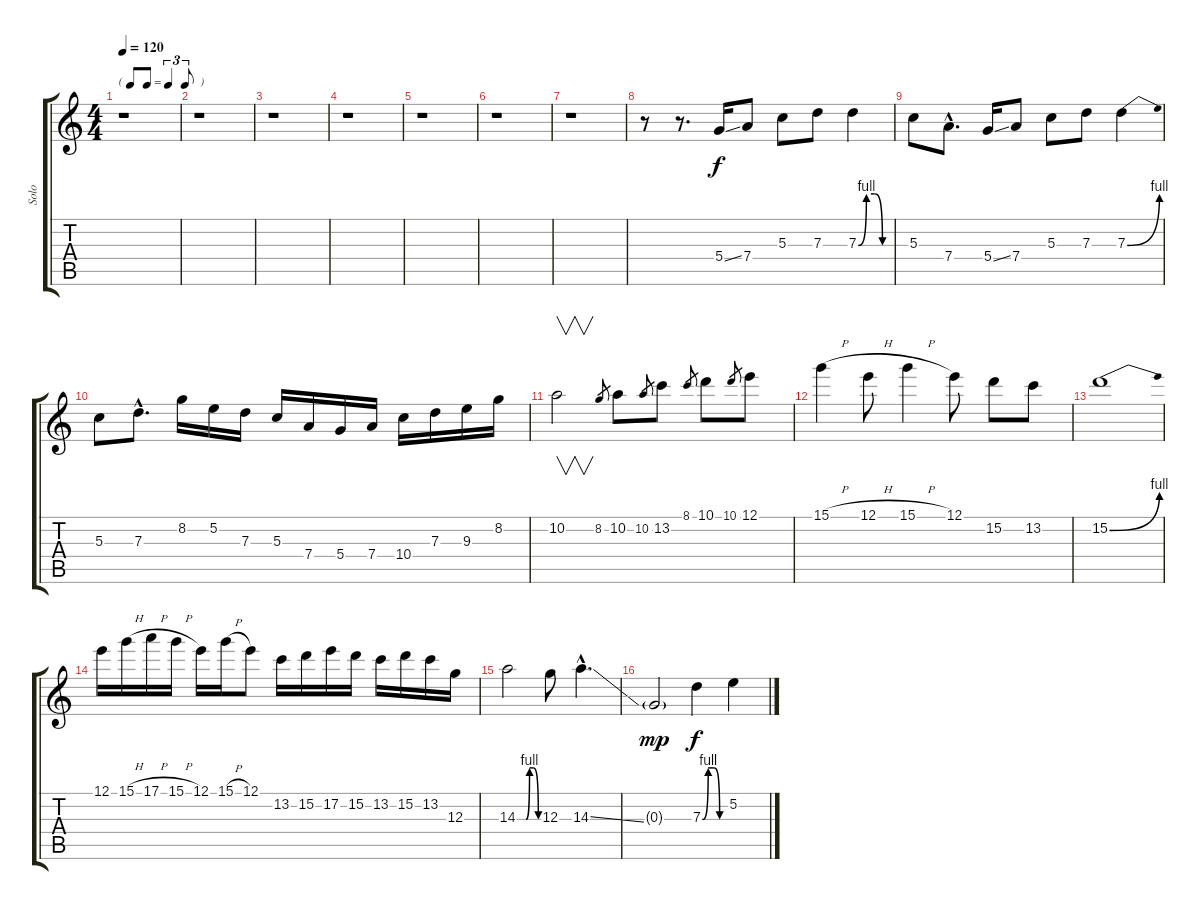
\track ("Solo" "Solo") {instrument distortionguitar}
\staff {score tabs}
\tuning (E4 B3 G3 D3 A2 E2) {hide}
\ts (4 4)
\tf triplet8th
\tempo 120
\clef g2
\ks c
r.1{dy f instrument distortionguitar} |
r.1 |
r.1 |
r.1 |
r.1 |
r.1 |
r.1 |
r.8 r.8{d} 5.4{ss}.16 7.4.8 5.3.8 7.3.8 7.3{be (custom 0 0 15 4 30 4 45 0 60 0)}.4 |
5.3.8 7.4{hac}.8{d} 5.4{ss}.16 7.4.8 5.3.8 7.3.8 7.3{be (bend 0 0 60 4)}.4 |
5.3.8 7.3{hac}.8{d} 8.2.16 5.2.16 7.3.16 5.3.16 7.4.16 5.4.16 7.4.16 10.4.16 7.3.16 9.3.16 8.2.16 |
10.2.2{v} 8.2.8{gr} 10.2.8 10.2.8{gr} 13.2.8 8.1.8{gr} 10.1.8 10.1.8{gr} 12.1.8 |
15.1{h}.4 12.1{h}.8 15.1{h}.4 12.1.8 15.2.8 13.2.8 |
15.2{be (bend 0 0 60 4)}.1 |
12.1.16 15.1{h}.16 17.1{h}.16 15.1{h}.16 12.1.16 15.1{h}.16 12.1.8 13.2.16 15.2.16 17.2.16 15.2.16 13.2.16 15.2.16 13.2.16 12.3.16 |
14.3{be (custom 0 0 15 0 25 0 35 4 45 4 60 0)}.2 12.3.8 14.3{ss hac}.4{d} |
0.3{g}.2{dy mp} 7.3{be (custom 0 0 15 4 30 4 45 0 60 0)}.4{dy f} 5.2.4
